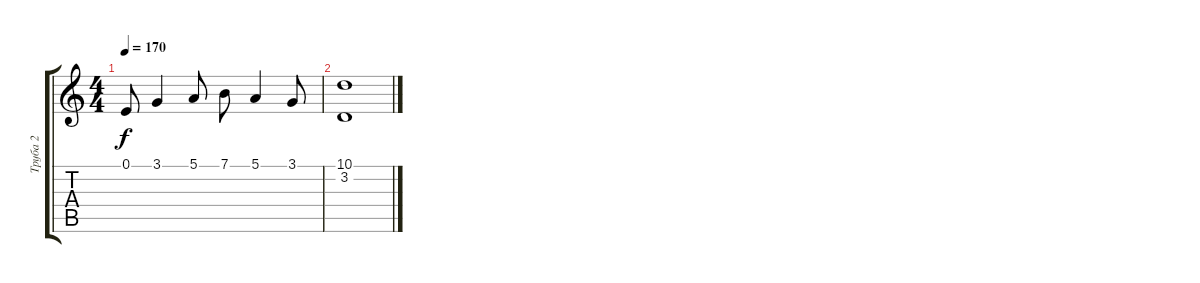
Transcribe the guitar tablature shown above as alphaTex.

\track ("Труба 2" "Труба 2") {instrument trombone}
\staff {score tabs}
\tuning (E4 B3 G3 D3 A2 E2) {hide}
\ts (4 4)
\tempo 170
\clef g2
\ks c
0.1.8{dy f} 3.1.4 5.1.8 7.1.8 5.1.4 3.1.8 |
(10.1 3.2).1
